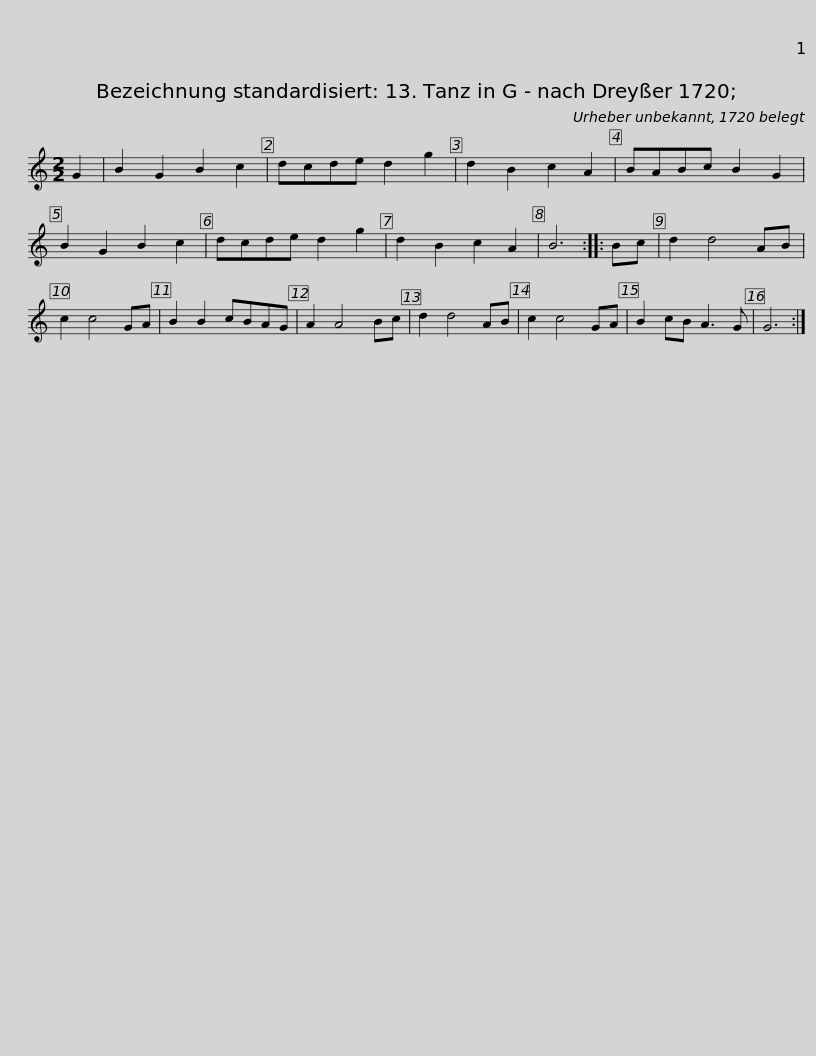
X:1
L:1/8
M:2/2
I:linebreak $
K:C
V:1 treble
V:1
 G2 | B2 G2 B2 c2 | dcde d2 g2 | d2 B2 c2 A2 | BABc B2 G2 | %5
 B2 G2 B2 c2 | dcde d2 g2 | d2 B2 c2 A2 | B6 :: Bc |$ %10
 d2 d4 AB | c2 c4 GA | B2 B2 cBAG | A2 A4 Bc | d2 d4 AB | %15
 c2 c4 GA | B2 cB A3 G | G6 :| %18
